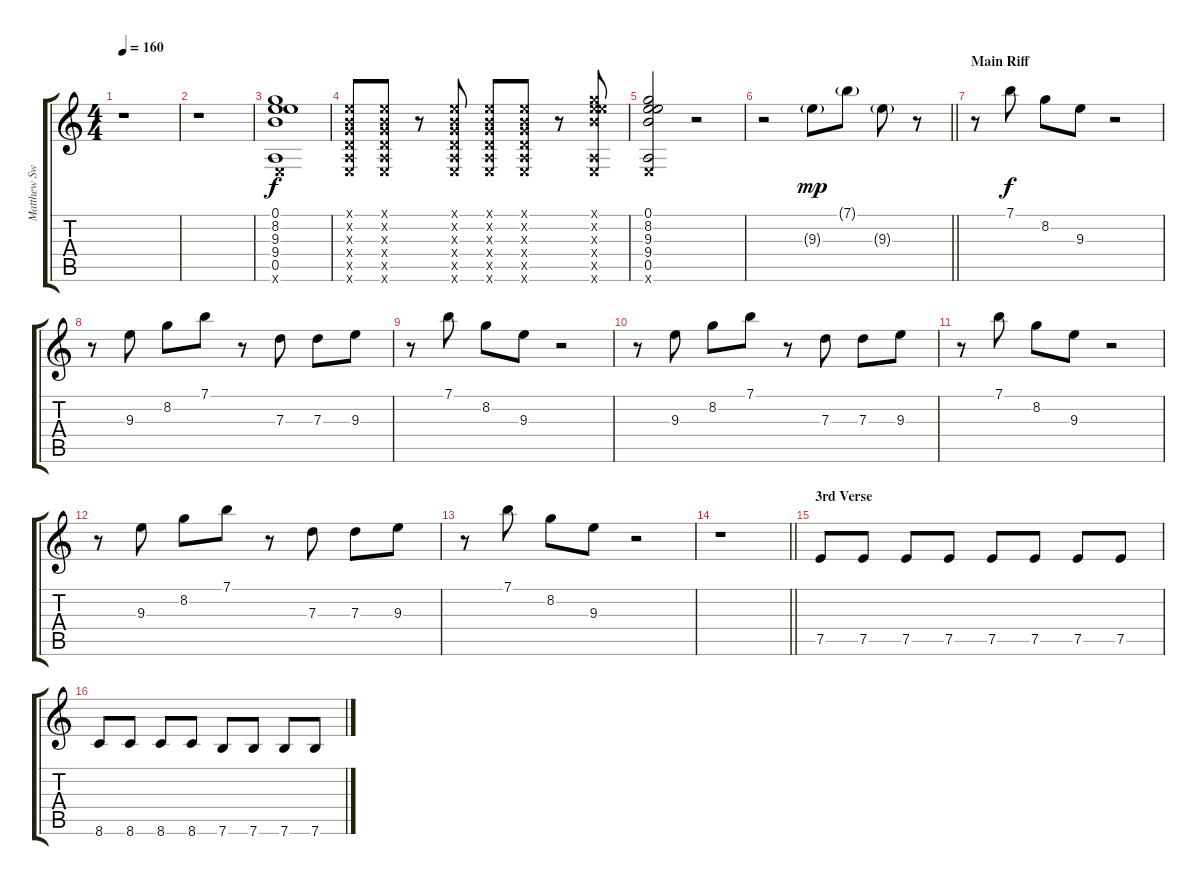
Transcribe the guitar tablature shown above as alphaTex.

\track ("Matthew Swinnerton - Guitar" "Matthew Sw") {instrument overdrivenguitar}
\staff {score tabs}
\tuning (E4 B3 G3 D3 A2 E2) {hide}
\ts (4 4)
\tempo 160
\clef g2
\ks c
r.1{dy f} |
r.1 |
(0.1 8.2 9.3 9.4 0.5 0.6{x}).1 |
(0.1{x} 0.2{x} 0.3{x} 0.4{x} 0.5{x} 0.6{x}).8 (0.1{x} 0.2{x} 0.3{x} 0.4{x} 0.5{x} 0.6{x}).8 r.8 (0.1{x} 0.2{x} 0.3{x} 0.4{x} 0.5{x} 0.6{x}).8 (0.1{x} 0.2{x} 0.3{x} 0.4{x} 0.5{x} 0.6{x}).8 (0.1{x} 0.2{x} 0.3{x} 0.4{x} 0.5{x} 0.6{x}).8 r.8 (0.1{x} 8.2{x} 9.3{x} 9.4{x} 0.5{x} 0.6{x}).8 |
(0.1 8.2 9.3 9.4 0.5 0.6{x}).2 r.2 |
\barLineRight lightlight
r.2 9.3{g}.8{dy mp} 7.1{g}.8 9.3{g}.8 r.8 |
\section ("" "Main Riff")
r.8 7.1.8{dy f} 8.2.8 9.3.8 r.2 |
r.8 9.3.8 8.2.8 7.1.8 r.8 7.3.8 7.3.8 9.3.8 |
r.8 7.1.8 8.2.8 9.3.8 r.2 |
r.8 9.3.8 8.2.8 7.1.8 r.8 7.3.8 7.3.8 9.3.8 |
r.8 7.1.8 8.2.8 9.3.8 r.2 |
r.8 9.3.8 8.2.8 7.1.8 r.8 7.3.8 7.3.8 9.3.8 |
r.8 7.1.8 8.2.8 9.3.8 r.2 |
\barLineRight lightlight
r.1 |
\section ("" "3rd Verse")
7.5.8 7.5.8 7.5.8 7.5.8 7.5.8 7.5.8 7.5.8 7.5.8 |
8.6.8 8.6.8 8.6.8 8.6.8 7.6.8 7.6.8 7.6.8 7.6.8
